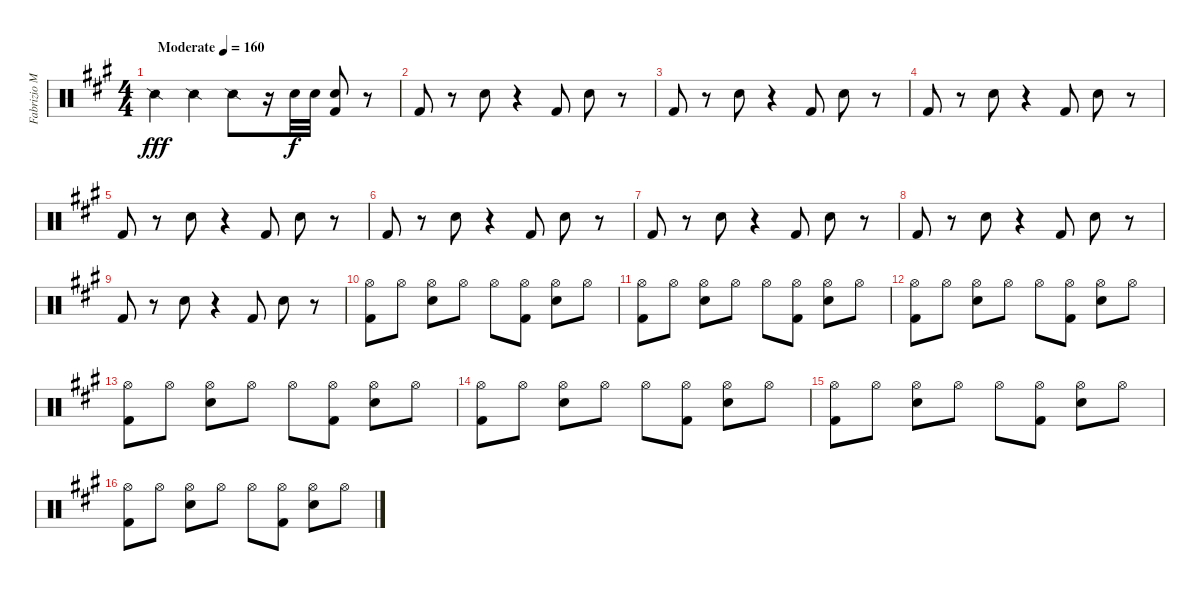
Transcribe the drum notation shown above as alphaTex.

\track ("Fabrizio Moretti" "Fabrizio M") {instrument percussion}
\staff {score}
\articulation defaults
\ts (4 4)
\tempo (160 "Moderate")
\clef neutral
\ks a "Snare (side stick) 2".4{dy fff} "Snare (side stick) 2".4 "Snare (side stick) 2".8
r.16 "Electric Snare (hit)".32{dy f} "Electric Snare (hit)".32 ("Electric Snare (hit)" "Kick (hit) 2").8 r.8 |
"Kick (hit) 2".8 r.8 "Electric Snare (hit)".8 r.4 "Kick (hit) 2".8 "Electric Snare (hit)".8 r.8 |
"Kick (hit) 2".8 r.8 "Electric Snare (hit)".8 r.4 "Kick (hit) 2".8 "Electric Snare (hit)".8 r.8 |
"Kick (hit) 2".8 r.8 "Electric Snare (hit)".8 r.4 "Kick (hit) 2".8 "Electric Snare (hit)".8 r.8 |
"Kick (hit) 2".8 r.8 "Electric Snare (hit)".8 r.4 "Kick (hit) 2".8 "Electric Snare (hit)".8 r.8 |
"Kick (hit) 2".8 r.8 "Electric Snare (hit)".8 r.4 "Kick (hit) 2".8 "Electric Snare (hit)".8 r.8 |
"Kick (hit) 2".8 r.8 "Electric Snare (hit)".8 r.4 "Kick (hit) 2".8 "Electric Snare (hit)".8 r.8 |
"Kick (hit) 2".8 r.8 "Electric Snare (hit)".8 r.4 "Kick (hit) 2".8 "Electric Snare (hit)".8 r.8 |
"Kick (hit) 2".8 r.8 "Electric Snare (hit)".8 r.4 "Kick (hit) 2".8 "Electric Snare (hit)".8 r.8 |
("Hi-Hat (open)" "Kick (hit) 2").8 "Hi-Hat (open)".8 ("Hi-Hat (open)" "Electric Snare (hit)").8 "Hi-Hat (open)".8 "Hi-Hat (open)".8 ("Hi-Hat (open)" "Kick (hit) 2").8 ("Hi-Hat (open)" "Electric Snare (hit)").8 "Hi-Hat (open)".8 |
("Hi-Hat (open)" "Kick (hit) 2").8 "Hi-Hat (open)".8 ("Hi-Hat (open)" "Electric Snare (hit)").8 "Hi-Hat (open)".8 "Hi-Hat (open)".8 ("Hi-Hat (open)" "Kick (hit) 2").8 ("Hi-Hat (open)" "Electric Snare (hit)").8 "Hi-Hat (open)".8 |
("Hi-Hat (open)" "Kick (hit) 2").8 "Hi-Hat (open)".8 ("Hi-Hat (open)" "Electric Snare (hit)").8 "Hi-Hat (open)".8 "Hi-Hat (open)".8 ("Hi-Hat (open)" "Kick (hit) 2").8 ("Hi-Hat (open)" "Electric Snare (hit)").8 "Hi-Hat (open)".8 |
("Hi-Hat (open)" "Kick (hit) 2").8 "Hi-Hat (open)".8 ("Hi-Hat (open)" "Electric Snare (hit)").8 "Hi-Hat (open)".8 "Hi-Hat (open)".8 ("Hi-Hat (open)" "Kick (hit) 2").8 ("Hi-Hat (open)" "Electric Snare (hit)").8 "Hi-Hat (open)".8 |
("Hi-Hat (open)" "Kick (hit) 2").8 "Hi-Hat (open)".8 ("Hi-Hat (open)" "Electric Snare (hit)").8 "Hi-Hat (open)".8 "Hi-Hat (open)".8 ("Hi-Hat (open)" "Kick (hit) 2").8 ("Hi-Hat (open)" "Electric Snare (hit)").8 "Hi-Hat (open)".8 |
("Hi-Hat (open)" "Kick (hit) 2").8 "Hi-Hat (open)".8 ("Hi-Hat (open)" "Electric Snare (hit)").8 "Hi-Hat (open)".8 "Hi-Hat (open)".8 ("Hi-Hat (open)" "Kick (hit) 2").8 ("Hi-Hat (open)" "Electric Snare (hit)").8 "Hi-Hat (open)".8 |
("Hi-Hat (open)" "Kick (hit) 2").8 "Hi-Hat (open)".8 ("Hi-Hat (open)" "Electric Snare (hit)").8 "Hi-Hat (open)".8 "Hi-Hat (open)".8 ("Hi-Hat (open)" "Kick (hit) 2").8 ("Hi-Hat (open)" "Electric Snare (hit)").8 "Hi-Hat (open)".8
